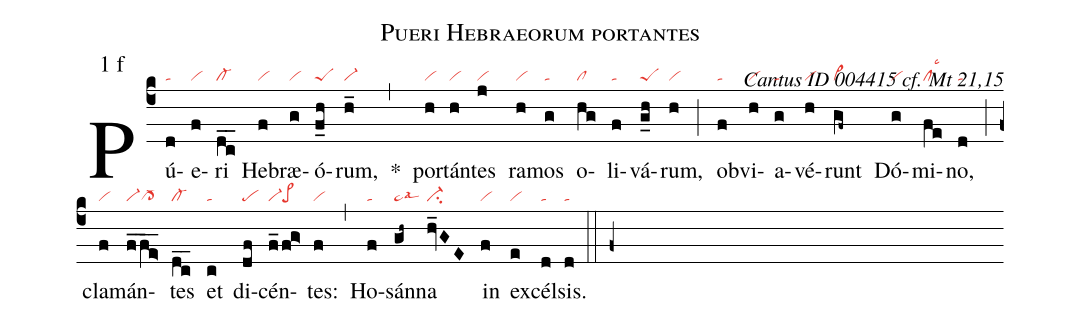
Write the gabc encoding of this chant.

name: Pueri Hebraeorum portantes;
mode: 1;
mode-differentia: f;
commentary: Cantus ID 004415 cf. Mt 21,15;
nabc-lines: 1;
%%
(c4)

Pú(d|ta)e(f|vi)ri(dc__|cl-) He(f|vi)bræ(g|vi)ó(f_h|peS)rum,(h_|vi-) *(,) por(h|vi)tán(h|vi)tes(j|vi) ra(h|vi)mos(g|ta) o(hg|cl)li(f|ta)vá(g_h|peS)rum,(h|vi) (;) ob(f|ta)vi(h|vi)a(g|ta)vé(h|vi)runt(gf~|vi>) Dó(g|vi)mi(fe|cllsc3)no,(d|ta) (;) cla(f|vi)mán(f_fe>__|vi-cl->)tes(dc__|cl-) et(c|ta) di(df|pe)cén(f_fg>|vi-pe>)tes:(f|vi) (,) Ho(f|ta)sán(gh~|ta>lsal3)na(hv_GE|vi-su2) in(f|vi) ex(e|vi)cél(d|ta)sis.(d|ta)

(::)

(f+)
